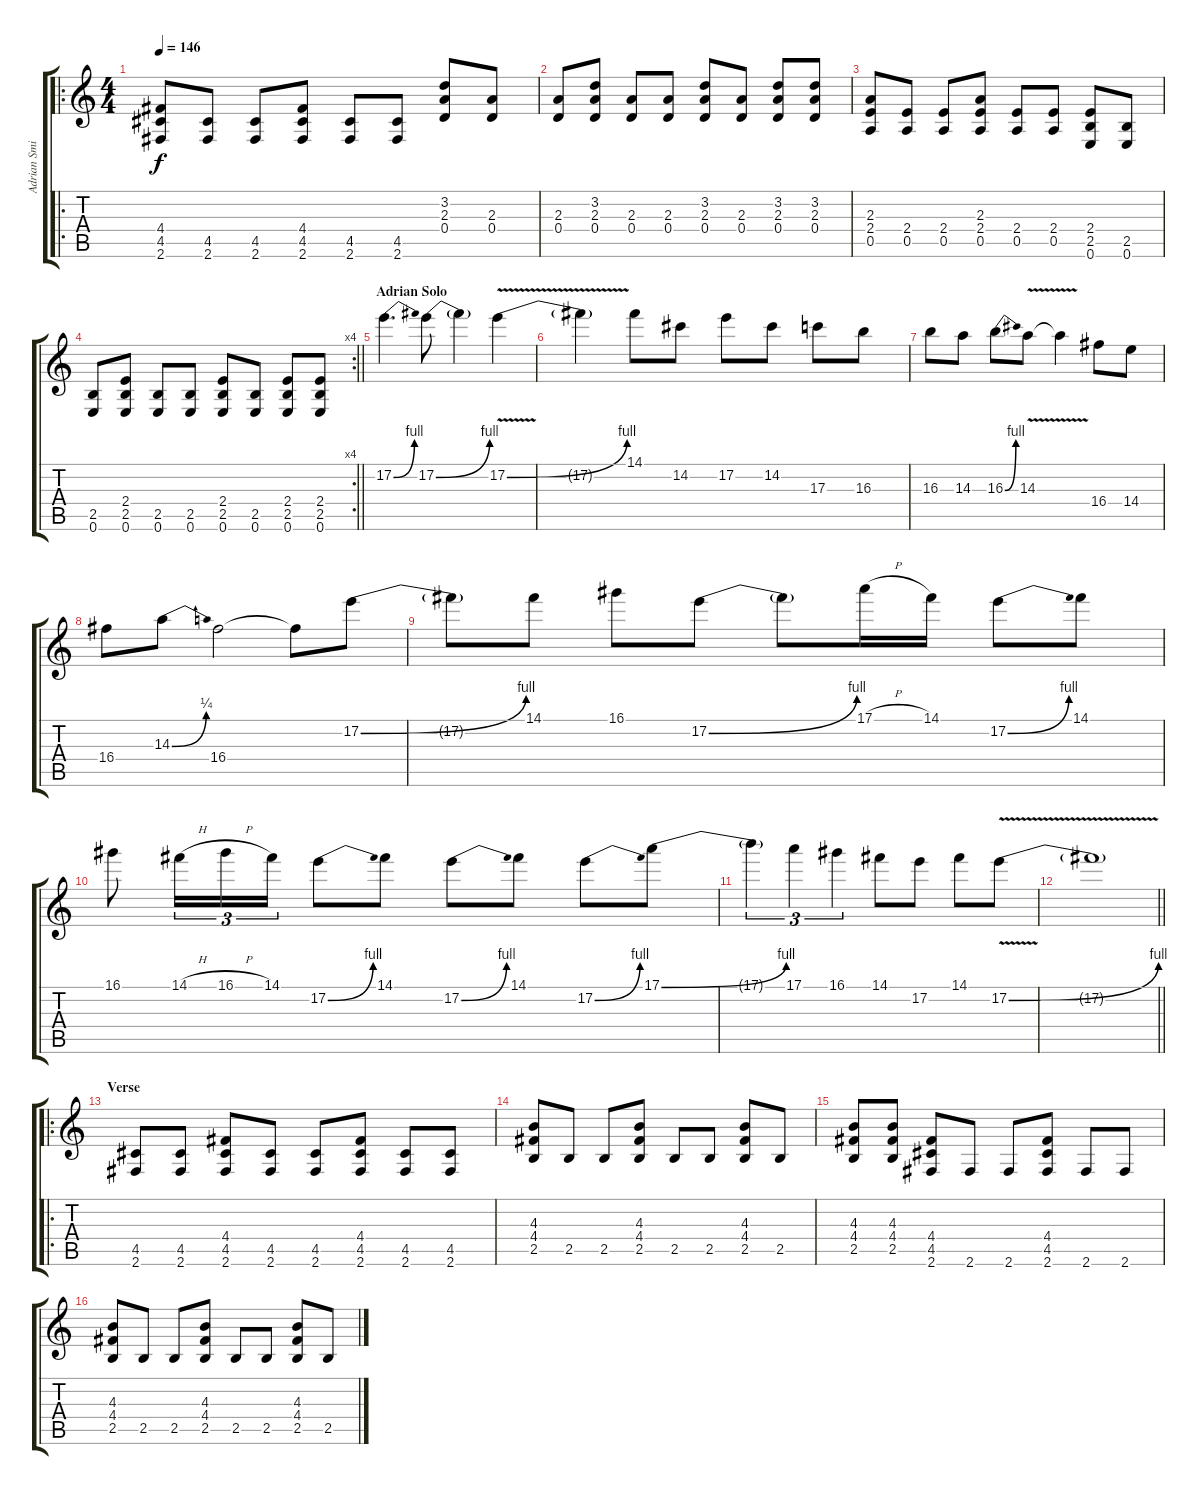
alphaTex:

\track ("Adrian Smith" "Adrian Smi") {instrument distortionguitar}
\staff {score tabs}
\tuning (E4 B3 G3 D3 A2 E2) {hide}
\ro
\ts (4 4)
\tempo 146
\clef g2
\ks c
(4.4 4.5 2.6).8{dy f} (4.5 2.6).8 (4.5 2.6).8 (4.4 4.5 2.6).8 (4.5 2.6).8 (4.5 2.6).8 (3.2 2.3 0.4).8 (2.3 0.4).8 |
(2.3 0.4).8 (3.2 2.3 0.4).8 (2.3 0.4).8 (2.3 0.4).8 (3.2 2.3 0.4).8 (2.3 0.4).8 (3.2 2.3 0.4).8 (3.2 2.3 0.4).8 |
(2.3 2.4 0.5).8 (2.4 0.5).8 (2.4 0.5).8 (2.3 2.4 0.5).8 (2.4 0.5).8 (2.4 0.5).8 (2.4 2.5 0.6).8 (2.5 0.6).8 |
\rc 4
\barLineRight lightlight
(2.5 0.6).8 (2.4 2.5 0.6).8 (2.5 0.6).8 (2.5 0.6).8 (2.4 2.5 0.6).8 (2.5 0.6).8 (2.4 2.5 0.6).8 (2.4 2.5 0.6).8 |
\section ("" "Adrian Solo")
17.2{be (bend 0 0 60 4)}.4{d} 17.2{be (bend 0 0 60 4)}.8 17.2{t}.4 17.2{be (bend 0 0 60 4) v}.4 |
17.2{t}.4 14.1.8 14.2.8 17.2.8 14.2.8 17.3.8 16.3.8 |
16.3.8 14.3.8 16.3{be (bend 0 0 60 4)}.8 14.3{v}.8 14.3{t}.4 16.4.8 14.4.8 |
16.4.8 14.3{be (bend 0 0 60 1)}.8 16.4.2 16.4{t}.8 17.2{be (bend 0 0 60 4)}.8 |
17.2{t}.8 14.1.8 16.1.8 17.2{be (bend 0 0 60 4)}.8 17.2{t}.8 17.1{h}.16 14.1.16 17.2{be (bend 0 0 60 4)}.8 14.1.8 |
16.1.8 14.1{h}.16{tu (3 2)} 16.1{h}.16{tu (3 2)} 14.1.16{tu (3 2)} 17.2{be (bend 0 0 60 4)}.8 14.1.8 17.2{be (bend 0 0 60 4)}.8 14.1.8 17.2{be (bend 0 0 60 4)}.8 17.1{be (bend 0 0 60 4)}.8 |
17.1{t}.4{tu (3 2)} 17.1.4{tu (3 2)} 16.1.4{tu (3 2)} 14.1.8 17.2.8 14.1.8 17.2{be (bend 0 0 60 4) v}.8 |
\barLineRight lightlight
17.2{t}.1 |
\ro
\section ("" "Verse")
(4.5 2.6).8 (4.5 2.6).8 (4.4 4.5 2.6).8 (4.5 2.6).8 (4.5 2.6).8 (4.4 4.5 2.6).8 (4.5 2.6).8 (4.5 2.6).8 |
(4.3 4.4 2.5).8 2.5.8 2.5.8 (4.3 4.4 2.5).8 2.5.8 2.5.8 (4.3 4.4 2.5).8 2.5.8 |
(4.3 4.4 2.5).8 (4.3 4.4 2.5).8 (4.4 4.5 2.6).8 2.6.8 2.6.8 (4.4 4.5 2.6).8 2.6.8 2.6.8 |
(4.3 4.4 2.5).8 2.5.8 2.5.8 (4.3 4.4 2.5).8 2.5.8 2.5.8 (4.3 4.4 2.5).8 2.5.8
